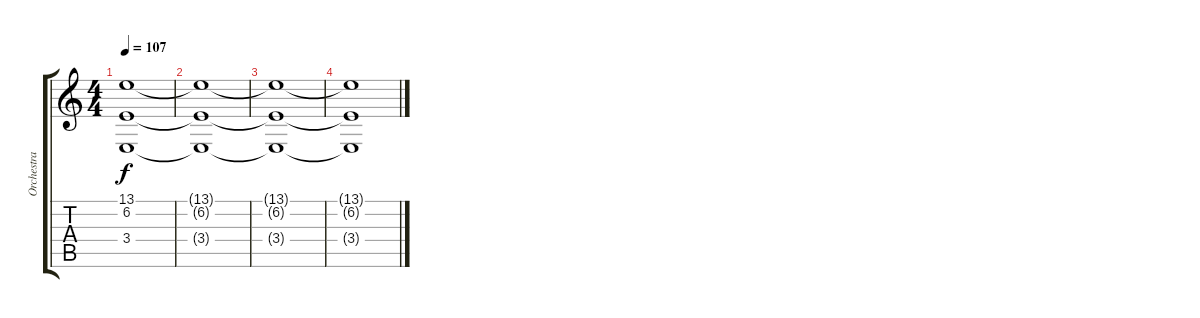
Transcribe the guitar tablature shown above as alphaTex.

\track ("Orchestra 1" "Orchestra ") {instrument stringensemble1}
\staff {score tabs}
\tuning (Eb4 Bb3 Gb3 Db3 Ab2 Eb2) {hide}
\ts (4 4)
\tempo 107
\clef g2
\ks c
(13.1{t} 6.2{t} 3.4{t}).1{dy f} |
(13.1{t} 6.2{t} 3.4{t}).1 |
(13.1{t} 6.2{t} 3.4{t}).1 |
(13.1{t} 6.2{t} 3.4{t}).1
